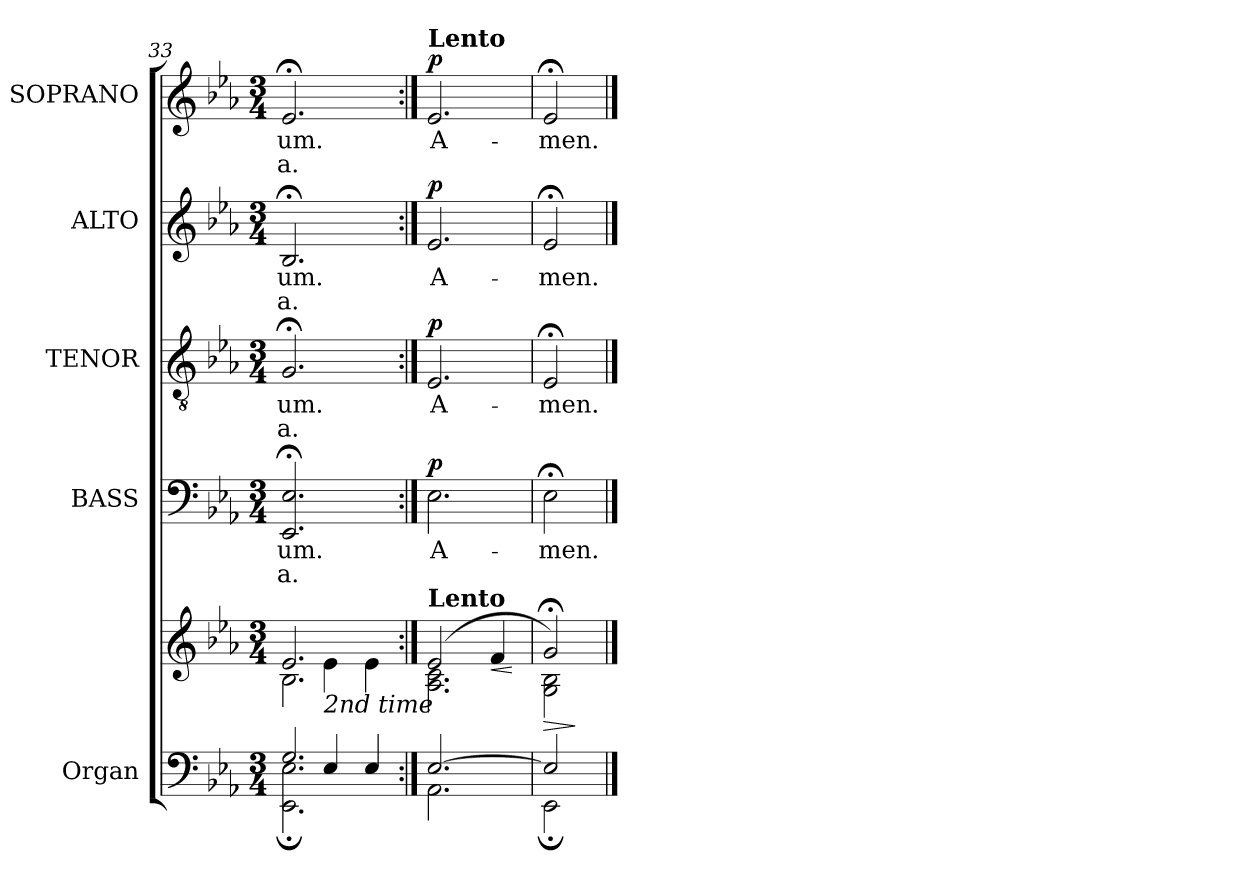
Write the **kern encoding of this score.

**kern	**kern	**dynam	**kern	**text	**text	**dynam	**kern	**text	**text	**dynam	**kern	**text	**text	**dynam	**kern	**text	**text	**dynam
*part5	*part5	*part5	*part4	*part4	*part4	*part4	*part3	*part3	*part3	*part3	*part2	*part2	*part2	*part2	*part1	*part1	*part1	*part1
*staff6	*staff5	*staff5/6	*staff4	*staff4	*staff4	*staff4	*staff3	*staff3	*staff3	*staff3	*staff2	*staff2	*staff2	*staff2	*staff1	*staff1	*staff1	*staff1
*I"Organ	*	*	*I"BASS	*	*	*	*I"TENOR	*	*	*	*I"ALTO	*	*	*	*I"SOPRANO	*	*	*
*I'Org.	*	*	*I'B.	*	*	*	*I'T.	*	*	*	*I'A.	*	*	*	*I'S.	*	*	*
*clefF4	*clefG2	*	*clefF4	*	*	*	*clefGv2	*	*	*	*clefG2	*	*	*	*clefG2	*	*	*
*	*	*	*	*	*	*	*ITrd7c12	*	*	*	*	*	*	*	*	*	*	*
*k[b-e-a-]	*k[b-e-a-]	*	*k[b-e-a-]	*	*	*	*k[b-e-a-]	*	*	*	*k[b-e-a-]	*	*	*	*k[b-e-a-]	*	*	*
*E-:	*E-:	*	*E-:	*	*	*	*E-:	*	*	*	*E-:	*	*	*	*E-:	*	*	*
*M3/4	*M3/4	*	*M3/4	*	*	*	*M3/4	*	*	*	*M3/4	*	*	*	*M3/4	*	*	*
=33	=33	=33	=33	=33	=33	=33	=33	=33	=33	=33	=33	=33	=33	=33	=33	=33	=33	=33
*^	*^	*	*	*	*	*	*	*	*	*	*	*	*	*	*	*	*	*
*	*^	*	*^	*	*	*	*	*	*	*	*	*	*	*	*	*	*	*	*	*
!	!	!	!	!	!	!	!	!LO:LY:b:color=#000000	!LO:LY:b:color=#000000	!	!	!	!	!	!	!	!	!	!	!	!	!
!	!	!	!	!	!	!	!	!	!	!	!	!LO:LY:b:color=#000000	!LO:LY:b:color=#000000	!	!	!	!	!	!	!	!	!
!	!	!	!	!	!	!	!	!	!	!	!	!	!	!	!	!LO:LY:b:color=#000000	!LO:LY:b:color=#000000	!	!	!	!	!
!	!	!	!	!	!	!	!	!	!	!	!	!	!	!	!	!	!	!	!	!LO:LY:b:color=#000000	!LO:LY:b:color=#000000	!
2.Gi/	2.EE-i\; 2.E-i;	4ryy	2.e-i/	2.B-i\	4ryy	.	2.EE-i/; 2.E-i;	-um.	-a.	.	2.GG;i/	-um.	-a.	.	2.B-;i/	-um.	-a.	.	2.e-;i/	-um.	-a.	.
!	!	!	!	!	!LO:TX:b:i:t=2nd time	!	!	!	!	!	!	!	!	!	!	!	!	!	!	!	!	!
.	.	4E-i/	.	.	4e-i\	.	.	.	.	.	.	.	.	.	.	.	.	.	.	.	.	.
.	.	4E-i/	.	.	4e-i\	.	.	.	.	.	.	.	.	.	.	.	.	.	.	.	.	.
*	*v	*v	*	*	*	*	*	*	*	*	*	*	*	*	*	*	*	*	*	*	*	*
*	*	*	*v	*v	*	*	*	*	*	*	*	*	*	*	*	*	*	*	*	*	*
=34:|!	=34:|!	=34:|!	=34:|!	=34:|!	=34:|!	=34:|!	=34:|!	=34:|!	=34:|!	=34:|!	=34:|!	=34:|!	=34:|!	=34:|!	=34:|!	=34:|!	=34:|!	=34:|!	=34:|!	=34:|!
*	*^	*	*^	*	*	*	*	*	*	*	*	*	*	*	*	*	*	*	*	*
!	!	!	!	!	!	!	!	!LO:LY:b:color=#000000	!	!	!	!	!	!	!	!	!	!	!	!	!	!
*	*v	*v	*	*	*	*	*	*	*	*	*	*	*	*	*	*	*	*	*	*	*	*
*	*	*	*v	*v	*	*	*	*	*	*	*	*	*	*	*	*	*	*	*	*	*
*	*^	*	*^	*	*	*	*	*	*	*	*	*	*	*	*	*	*	*	*	*
!	!	!	!	!	!	!	!	!	!	!	!	!LO:LY:b:color=#000000	!	!	!	!	!	!	!	!	!	!
*	*v	*v	*	*	*	*	*	*	*	*	*	*	*	*	*	*	*	*	*	*	*	*
*	*	*	*v	*v	*	*	*	*	*	*	*	*	*	*	*	*	*	*	*	*	*
*	*^	*	*^	*	*	*	*	*	*	*	*	*	*	*	*	*	*	*	*	*
!	!	!	!	!	!	!	!	!	!	!	!	!	!	!	!	!LO:LY:b:color=#000000	!	!	!	!	!	!
*	*v	*v	*	*	*	*	*	*	*	*	*	*	*	*	*	*	*	*	*	*	*	*
*	*	*	*v	*v	*	*	*	*	*	*	*	*	*	*	*	*	*	*	*	*	*
*v	*v	*	*	*	*	*	*	*	*	*	*	*	*	*	*	*	*	*	*	*
*	*v	*v	*	*	*	*	*	*	*	*	*	*	*	*	*	*	*	*	*
*	*MM60	*	*	*	*	*	*	*	*	*	*	*	*	*	*MM60	*	*	*
*^	*^	*	*	*	*	*	*	*	*	*	*	*	*	*	*	*	*	*
*	*^	*	*^	*	*	*	*	*	*	*	*	*	*	*	*	*	*	*	*	*
!	!	!	!	!	!	!	!	!	!	!	!	!	!	!	!	!	!	!	!LO:TX:a:B:t=Lento	!	!	!
!	!	!	!LO:TX:a:B:t=Lento	!	!	!	!	!	!	!	!	!	!	!	!	!	!	!	!	!	!	!
!	!	!	!	!	!	!	!	!	!	!	!	!	!	!	!	!	!	!	!	!LO:LY:b:color=#000000	!	!
*	*v	*v	*	*	*	*	*	*	*	*	*	*	*	*	*	*	*	*	*	*	*	*
*	*	*	*v	*v	*	*	*	*	*	*	*	*	*	*	*	*	*	*	*	*	*
[2.E-i/	2.AA-i\	(2e-i/	2.A-i\ 2.ci	.	2.E-i\	A-	.	p	2.EE-i/	A-	.	p	2.e-i/	A-	.	p	2.e-i/	A-	.	p
!	!	!	!	!LO:HP:b	!	!	!	!	!	!	!	!	!	!	!	!	!	!	!	!
.	.	4fi/	.	<	.	.	.	.	.	.	.	.	.	.	.	.	.	.	.	.
*v	*v	*	*	*	*	*	*	*	*	*	*	*	*	*	*	*	*	*	*	*
*	*v	*v	*	*	*	*	*	*	*	*	*	*	*	*	*	*	*	*	*
.	.	[	.	.	.	.	.	.	.	.	.	.	.	.	.	.	.	.
=35	=35	=35	=35	=35	=35	=35	=35	=35	=35	=35	=35	=35	=35	=35	=35	=35	=35	=35
*^	*	*	*	*	*	*	*	*	*	*	*	*	*	*	*	*	*	*
!	!	!	!LO:HP:b	!	!	!	!	!	!	!	!	!	!	!	!	!	!	!	!
*	*	*^	*	*	*	*	*	*	*	*	*	*	*	*	*	*	*	*	*
!	!	!	!	!	!	!LO:LY:b:color=#000000	!	!	!	!	!	!	!	!	!	!	!	!	!	!
!	!	!	!	!	!	!	!	!	!	!LO:LY:b:color=#000000	!	!	!	!	!	!	!	!	!	!
!	!	!	!	!	!	!	!	!	!	!	!	!	!	!LO:LY:b:color=#000000	!	!	!	!	!	!
!	!	!	!	!	!	!	!	!	!	!	!	!	!	!	!	!	!	!LO:LY:b:color=#000000	!	!
2E-i/]	2EE-;i\	2g;i/)	2Gi\ 2B-i	>	2E-;i\	-men.	.	.	2EE-;i/	-men.	.	.	2e-;i/	-men.	.	.	2e-;i/	-men.	.	.
*v	*v	*	*	*	*	*	*	*	*	*	*	*	*	*	*	*	*	*	*	*
*	*v	*v	*	*	*	*	*	*	*	*	*	*	*	*	*	*	*	*	*
.	.	]	.	.	.	.	.	.	.	.	.	.	.	.	.	.	.	.
==	==	==	==	==	==	==	==	==	==	==	==	==	==	==	==	==	==	==
*-	*-	*-	*-	*-	*-	*-	*-	*-	*-	*-	*-	*-	*-	*-	*-	*-	*-	*-
